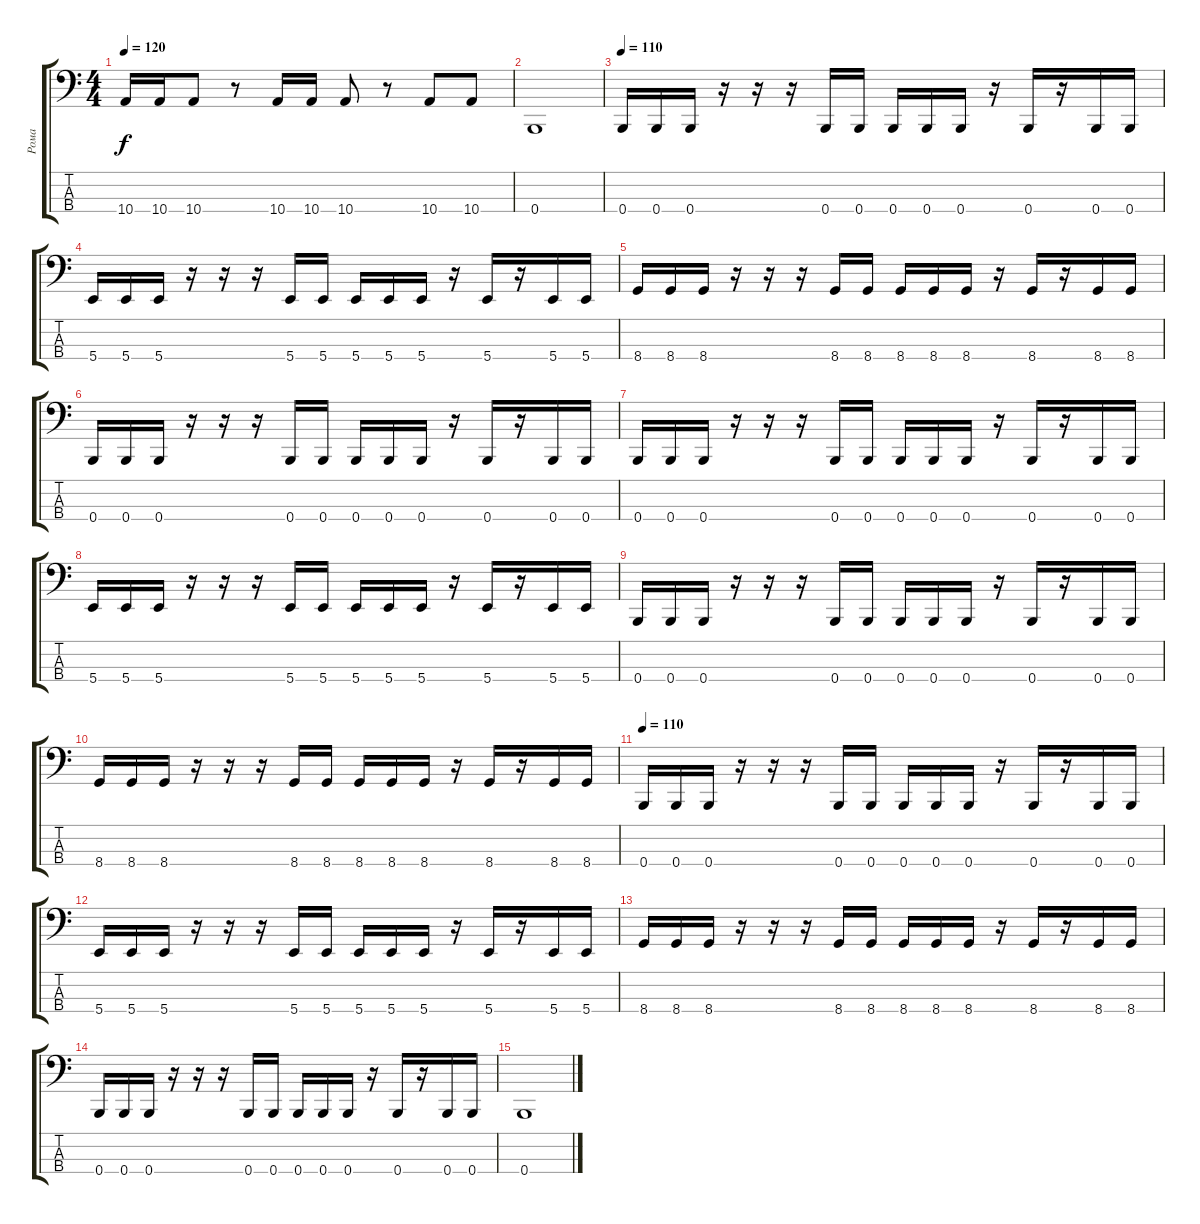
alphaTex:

\track ("Рома" "Рома") {instrument electricbasspick}
\staff {score tabs}
\tuning (E2 B1 Gb1 B0) {hide}
\ts (4 4)
\tempo 120
\clef f4
\ks c
10.4.16{dy f} 10.4.16 10.4.8 r.8 10.4.16 10.4.16 10.4.8 r.8 10.4.8 10.4.8 |
0.4.1 |
\tempo 110
0.4.16 0.4.16 0.4.16 r.16 r.16 r.16 0.4.16 0.4.16 0.4.16 0.4.16 0.4.16 r.16 0.4.16 r.16 0.4.16 0.4.16 |
5.4.16 5.4.16 5.4.16 r.16 r.16 r.16 5.4.16 5.4.16 5.4.16 5.4.16 5.4.16 r.16 5.4.16 r.16 5.4.16 5.4.16 |
8.4.16 8.4.16 8.4.16 r.16 r.16 r.16 8.4.16 8.4.16 8.4.16 8.4.16 8.4.16 r.16 8.4.16 r.16 8.4.16 8.4.16 |
0.4.16 0.4.16 0.4.16 r.16 r.16 r.16 0.4.16 0.4.16 0.4.16 0.4.16 0.4.16 r.16 0.4.16 r.16 0.4.16 0.4.16 |
0.4.16 0.4.16 0.4.16 r.16 r.16 r.16 0.4.16 0.4.16 0.4.16 0.4.16 0.4.16 r.16 0.4.16 r.16 0.4.16 0.4.16 |
5.4.16 5.4.16 5.4.16 r.16 r.16 r.16 5.4.16 5.4.16 5.4.16 5.4.16 5.4.16 r.16 5.4.16 r.16 5.4.16 5.4.16 |
0.4.16 0.4.16 0.4.16 r.16 r.16 r.16 0.4.16 0.4.16 0.4.16 0.4.16 0.4.16 r.16 0.4.16 r.16 0.4.16 0.4.16 |
8.4.16 8.4.16 8.4.16 r.16 r.16 r.16 8.4.16 8.4.16 8.4.16 8.4.16 8.4.16 r.16 8.4.16 r.16 8.4.16 8.4.16 |
\tempo 110
0.4.16 0.4.16 0.4.16 r.16 r.16 r.16 0.4.16 0.4.16 0.4.16 0.4.16 0.4.16 r.16 0.4.16 r.16 0.4.16 0.4.16 |
5.4.16 5.4.16 5.4.16 r.16 r.16 r.16 5.4.16 5.4.16 5.4.16 5.4.16 5.4.16 r.16 5.4.16 r.16 5.4.16 5.4.16 |
8.4.16 8.4.16 8.4.16 r.16 r.16 r.16 8.4.16 8.4.16 8.4.16 8.4.16 8.4.16 r.16 8.4.16 r.16 8.4.16 8.4.16 |
0.4.16 0.4.16 0.4.16 r.16 r.16 r.16 0.4.16 0.4.16 0.4.16 0.4.16 0.4.16 r.16 0.4.16 r.16 0.4.16 0.4.16 |
0.4.1
